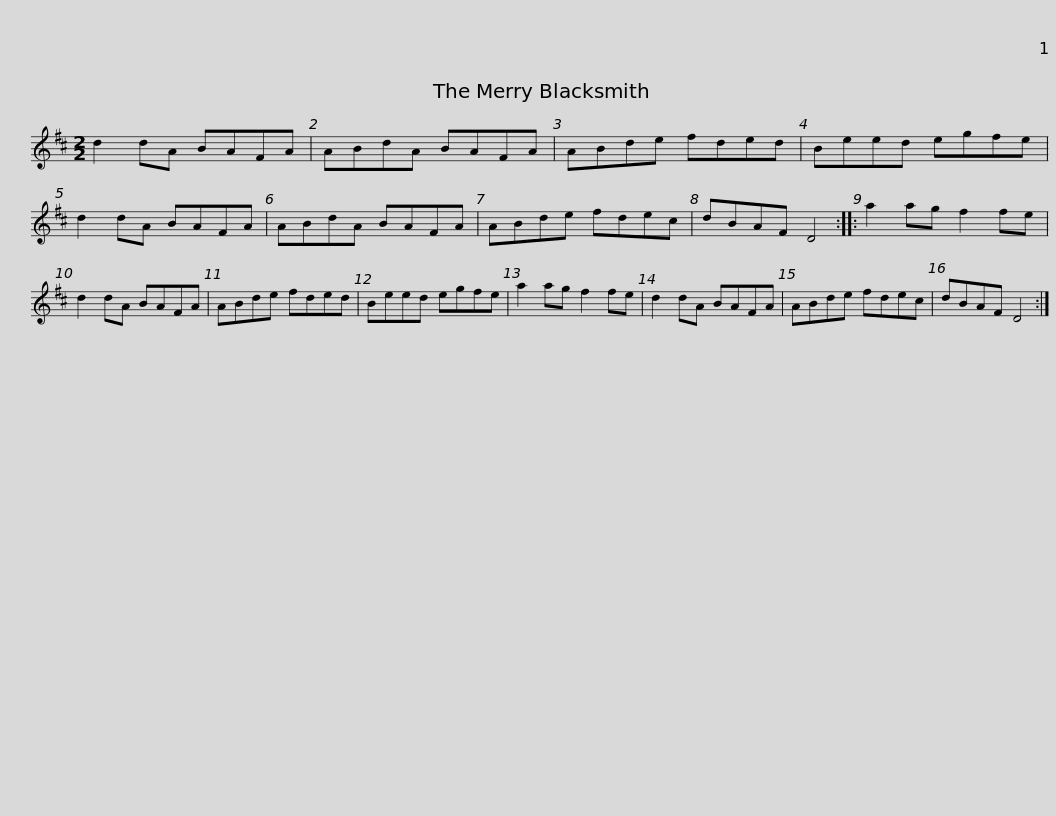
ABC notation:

X:1
L:1/8
M:2/2
I:linebreak $
K:D
V:1 treble
V:1
 d2 dA BAFA | ABdA BAFA | ABde fded | Beed egfe | d2 dA BAFA |$ %5
 ABdA BAFA | ABde fdec | dBAF D4 :: a2 ag f2 fe | d2 dA BAFA | %10
 ABde fded |$ Beed egfe | a2 ag f2 fe | d2 dA BAFA | ABde fdec | %15
 dBAF D4 :| %16
